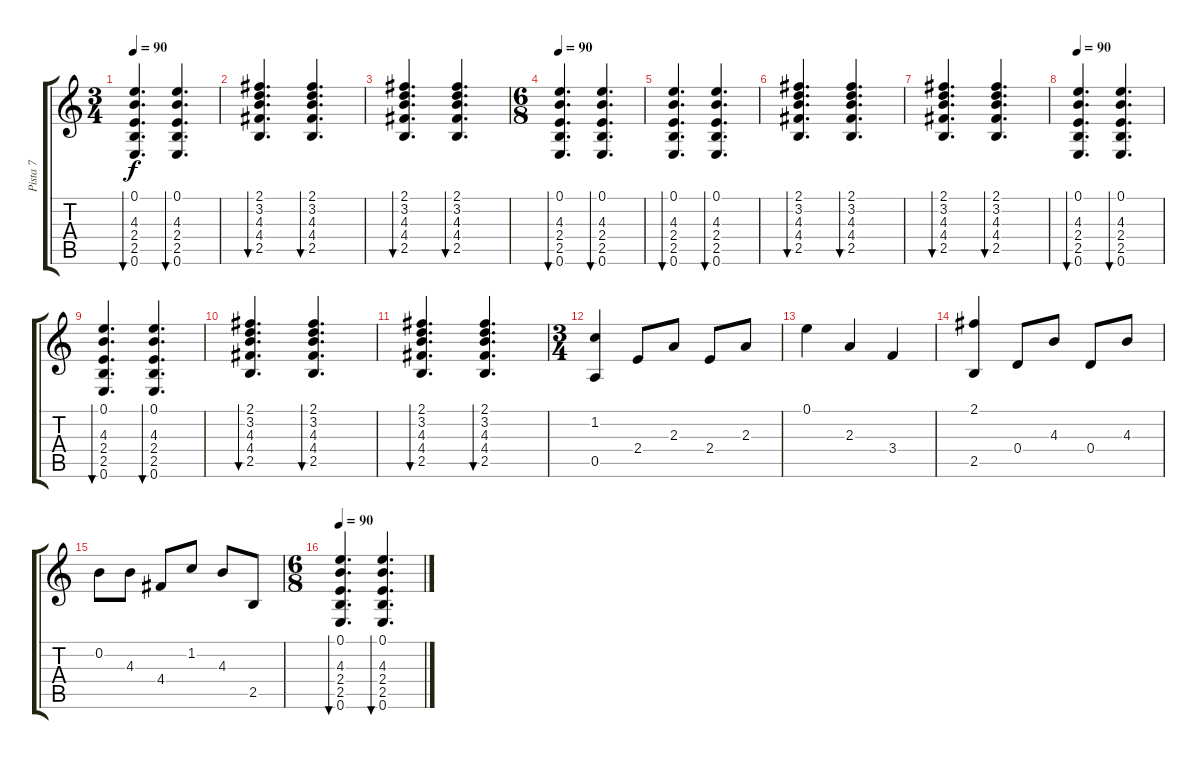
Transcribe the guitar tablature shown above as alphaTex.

\track ("Pista 7" "Pista 7") {instrument acousticguitarnylon}
\staff {score tabs}
\tuning (E4 B3 G3 D3 A2 E2) {hide}
\ts (3 4)
\tempo 90
\clef g2
\ks c
(0.1 4.3 2.4 2.5 0.6).4{d bu 120 dy f} (0.1 4.3 2.4 2.5 0.6).4{d bu 120} |
(2.1 3.2 4.3 4.4 2.5).4{d bu 120} (2.1 3.2 4.3 4.4 2.5).4{d bu 120} |
(2.1 3.2 4.3 4.4 2.5).4{d bu 120} (2.1 3.2 4.3 4.4 2.5).4{d bu 120} |
\ts (6 8)
\tempo 90
(0.1 4.3 2.4 2.5 0.6).4{d bu 120} (0.1 4.3 2.4 2.5 0.6).4{d bu 120} |
(0.1 4.3 2.4 2.5 0.6).4{d bu 120} (0.1 4.3 2.4 2.5 0.6).4{d bu 120} |
(2.1 3.2 4.3 4.4 2.5).4{d bu 120} (2.1 3.2 4.3 4.4 2.5).4{d bu 120} |
(2.1 3.2 4.3 4.4 2.5).4{d bu 120} (2.1 3.2 4.3 4.4 2.5).4{d bu 120} |
\tempo 90
(0.1 4.3 2.4 2.5 0.6).4{d bu 120} (0.1 4.3 2.4 2.5 0.6).4{d bu 120} |
(0.1 4.3 2.4 2.5 0.6).4{d bu 120} (0.1 4.3 2.4 2.5 0.6).4{d bu 120} |
(2.1 3.2 4.3 4.4 2.5).4{d bu 120} (2.1 3.2 4.3 4.4 2.5).4{d bu 120} |
(2.1 3.2 4.3 4.4 2.5).4{d bu 120} (2.1 3.2 4.3 4.4 2.5).4{d bu 120} |
\ts (3 4)
(1.2 0.5).4{volume 10} 2.4.8 2.3.8 2.4.8 2.3.8 |
0.1.4 2.3.4 3.4.4 |
(2.1 2.5).4 0.4.8 4.3.8 0.4.8 4.3.8 |
0.2.8 4.3.8 4.4.8 1.2.8 4.3.8 2.5.8 |
\ts (6 8)
\tempo 90
(0.1 4.3 2.4 2.5 0.6).4{d bu 120} (0.1 4.3 2.4 2.5 0.6).4{d bu 120}
